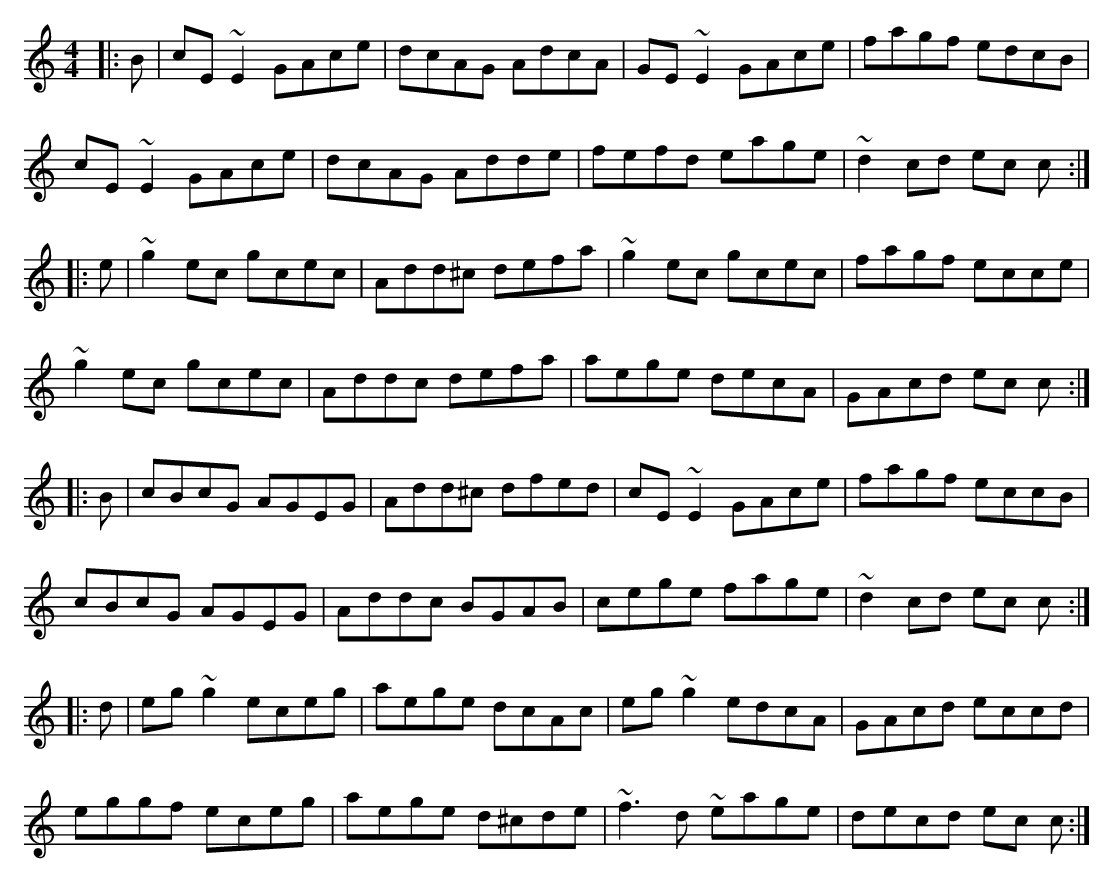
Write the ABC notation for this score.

X:1
M:4/4
K:C
|:B|cE ~E2 GAce|dcAG AdcA|GE ~E2 GAce|fagf edcB|
cE ~E2 GAce|dcAG Adde|fefd eage|~d2cd ec c:|
|:e|~g2ec gcec|Add^c defa|~g2ec gcec|fagf ecce|
~g2ec gcec|Addc defa|aege decA|GAcd ec c:|
|:B|cBcG AGEG|Add^c dfed|cE ~E2 GAce|fagf eccB|
cBcG AGEG|Addc BGAB|cege fage|~d2cd ec c:|
|:d|eg~g2 eceg|aege dcAc|eg ~g2 edcA|GAcd eccd|
eggf eceg|aege d^cde|~f3 d ~eage|decd ec c:|
